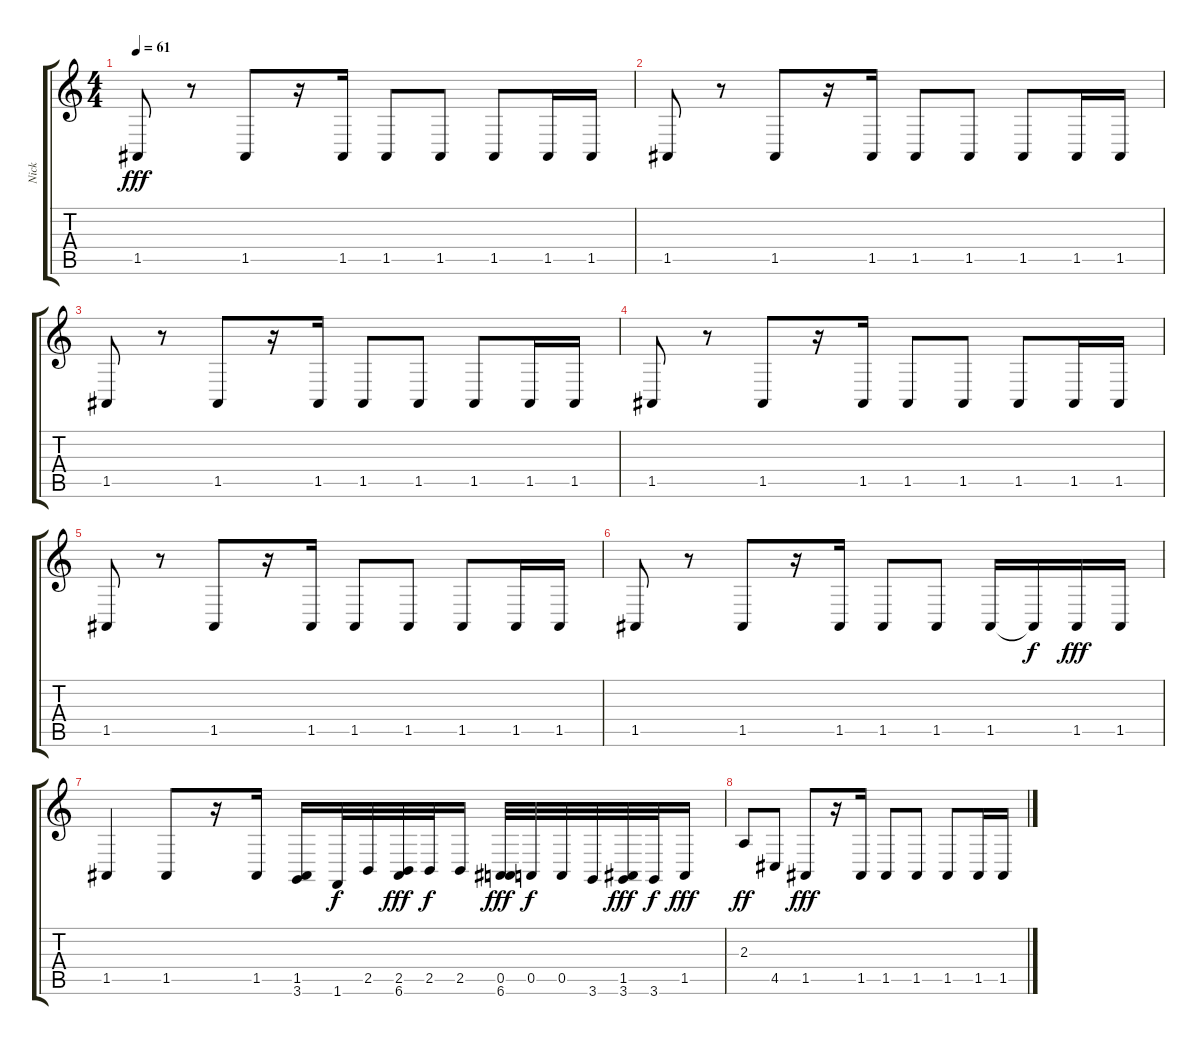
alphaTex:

\track ("Nick" "Nick") {instrument acousticgrandpiano}
\staff {score tabs}
\tuning (E4 B3 G3 D3 A2 E2) {hide}
\ts (4 4)
\tempo 61
\clef g2
\ks c
1.5.8{dy fff} r.8 1.5.8 r.16 1.5.16 1.5.8 1.5.8 1.5.8 1.5.16 1.5.16 |
1.5.8 r.8 1.5.8 r.16 1.5.16 1.5.8 1.5.8 1.5.8 1.5.16 1.5.16 |
1.5.8 r.8 1.5.8 r.16 1.5.16 1.5.8 1.5.8 1.5.8 1.5.16 1.5.16 |
1.5.8 r.8 1.5.8 r.16 1.5.16 1.5.8 1.5.8 1.5.8 1.5.16 1.5.16 |
1.5.8 r.8 1.5.8 r.16 1.5.16 1.5.8 1.5.8 1.5.8 1.5.16 1.5.16 |
1.5.8 r.8 1.5.8 r.16 1.5.16 1.5.8 1.5.8 1.5.16 1.5{t}.16{dy f} 1.5.16{dy fff} 1.5.16 |
1.5.4 1.5.8 r.16 1.5.16 (1.5 3.6).16 1.6.32{dy f} 2.5.32 (2.5 6.6).32{dy fff} 2.5.32{dy f} 2.5.16 (0.5 6.6).32{dy fff} 0.5.32{dy f} 0.5.32 3.6.32 (1.5 3.6).32{dy fff} 3.6.32{dy f} 1.5.16{dy fff} |
2.3.8{dy ff} 4.5.8 1.5.8{dy fff} r.16 1.5.16 1.5.8 1.5.8 1.5.8 1.5.16 1.5.16
